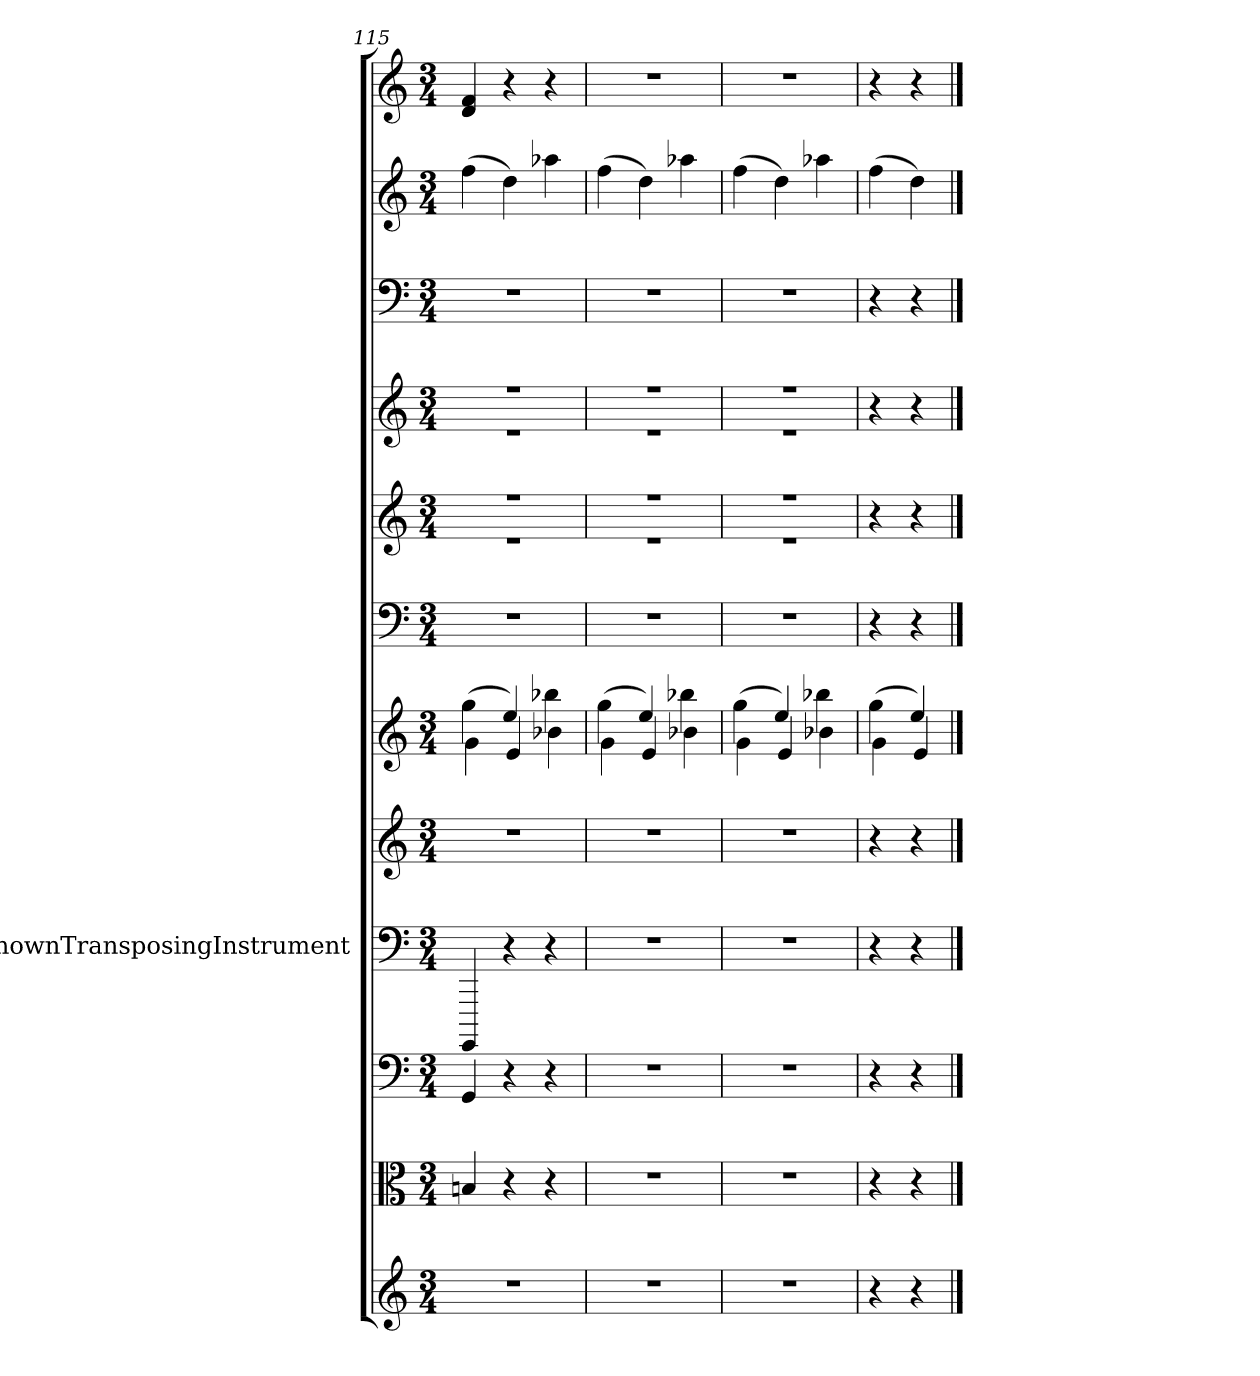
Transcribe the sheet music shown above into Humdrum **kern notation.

**kern	**kern	**kern	**kern	**kern	**kern	**kern	**kern	**kern	**kern	**kern	**kern
*part12	*part11	*part10	*part9	*part8	*part7	*part6	*part5	*part4	*part3	*part2	*part1
*staff12	*staff11	*staff10	*staff9	*staff8	*staff7	*staff6	*staff5	*staff4	*staff3	*staff2	*staff1
*	*	*	*I"UnknownTransposingInstrument	*	*	*	*	*	*	*	*
*clefG2	*clefC3	*clefF4	*clefF4	*clefG2	*clefG2	*clefF4	*clefG2	*clefG2	*clefF4	*clefG2	*clefG2
*	*	*	*ITrd-7c-12	*	*	*	*	*	*	*	*
*k[]	*k[]	*k[]	*k[]	*k[]	*k[]	*k[]	*k[]	*k[]	*k[]	*k[]	*k[]
*C:	*C:	*C:	*C:	*C:	*	*	*C:	*C:	*C:	*C:	*C:
*M3/4	*M3/4	*M3/4	*M3/4	*M3/4	*M3/4	*M3/4	*M3/4	*M3/4	*M3/4	*M3/4	*M3/4
=115	=115	=115	=115	=115	=115	=115	=115	=115	=115	=115	=115
*	*	*	*	*	*^	*	*^	*^	*	*	*
2.r	4Bn/	4GG/	4GGG/	2.r	(4gg\	4g\	2.r	2.r	2.r	2.r	2.r	2.r	(4ff\	4d/ 4f/
.	4r	4r	4r	.	4ee/)	4e/	.	.	.	.	.	.	4dd\)	4r
.	4r	4r	4r	.	4bb-X\	4b-X\	.	.	.	.	.	.	4aa-X\	4r
=116	=116	=116	=116	=116	=116	=116	=116	=116	=116	=116	=116	=116	=116	=116
2.r	2.r	2.r	2.r	2.r	(4gg\	4g\	2.r	2.r	2.r	2.r	2.r	2.r	(4ff\	2.r
.	.	.	.	.	4ee/)	4e/	.	.	.	.	.	.	4dd\)	.
.	.	.	.	.	4bb-X\	4b-X\	.	.	.	.	.	.	4aa-X\	.
=117	=117	=117	=117	=117	=117	=117	=117	=117	=117	=117	=117	=117	=117	=117
2.r	2.r	2.r	2.r	2.r	(4gg\	4g\	2.r	2.r	2.r	2.r	2.r	2.r	(4ff\	2.r
.	.	.	.	.	4ee/)	4e/	.	.	.	.	.	.	4dd\)	.
.	.	.	.	.	4bb-X\	4b-X\	.	.	.	.	.	.	4aa-X\	.
*	*	*	*	*	*	*	*	*v	*v	*	*	*	*	*
*	*	*	*	*	*	*	*	*	*v	*v	*	*	*
=118	=118	=118	=118	=118	=118	=118	=118	=118	=118	=118	=118	=118
4r	4r	4r	4r	4r	(4gg\	4g\	4r	4r	4r	4r	(4ff\	4r
4r	4r	4r	4r	4r	4ee/)	4e/	4r	4r	4r	4r	4dd\)	4r
*	*	*	*	*	*v	*v	*	*	*	*	*	*
==	==	==	==	==	==	==	==	==	==	==	==
*-	*-	*-	*-	*-	*-	*-	*-	*-	*-	*-	*-
